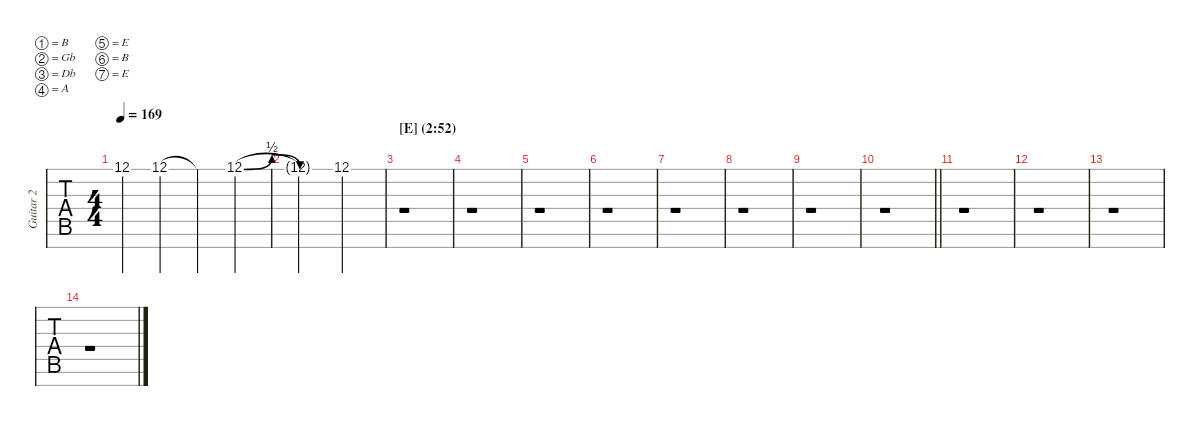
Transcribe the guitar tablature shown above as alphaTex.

\defaultSystemsLayout 4
\hideDynamics
\bracketExtendMode nobrackets
\multiTrackTrackNamePolicy allsystems
\firstSystemTrackNameMode fullname
\otherSystemsTrackNameMode fullname
\otherSystemsTrackNameOrientation horizontal
\track ("Guitar 2" "Gtr. 2") {instrument overdrivenguitar}
\staff {tabs}
\tuning (B3 Gb3 Db3 A2 E2 B1 E1)
\ts (4 4)
\scale
1.00233
\tempo 169
\accidentals auto
\clef g2
\ottava regular
\simile none
\ks c
12.1{t}.4{dy mf} 12.1.4 12.1{t}.4 12.1{be (bendrelease 20.4 0 29.4 2 49.199999999999996 2 59.4 0)}.4 |
\scale
0.996112 12.1{be (hold 0 0 60 0) t}.2 12.1.2 |
\section ("" "[E] (2:52)")
\scale
0.996164 r.1 |
\scale
0.996164 r.1 |
r.1 |
r.1 |
r.1 |
r.1 |
\scale
0.996164 r.1 |
\scale
1.01151
\barLineRight lightlight
r.1 |
\scale
0.996164 r.1 |
\scale
0.996164 r.1 |
\scale
0.975884 r.1 |
\scale
1.02412 r.1
